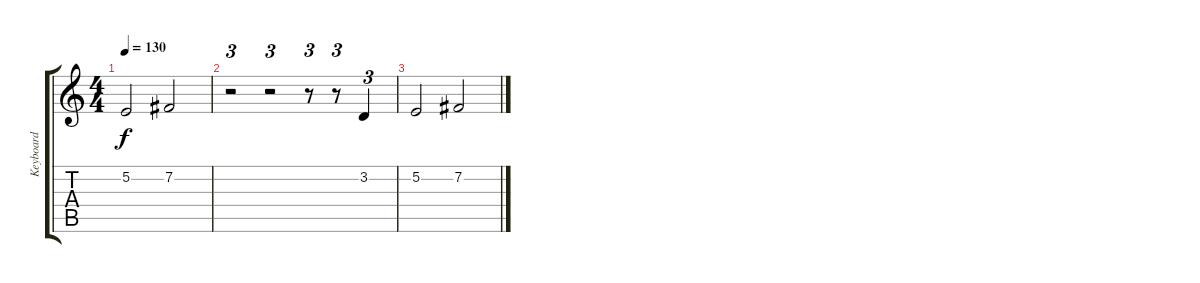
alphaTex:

\track ("Keyboard" "Keyboard") {instrument vibraphone}
\staff {score tabs}
\tuning (E4 B3 G3 D3 A2 E2) {hide}
\ts (4 4)
\tempo 130
\clef g2
\ks c
5.2.2{dy f} 7.2.2 |
r.2{tu (3 2)} r.2{tu (3 2)} r.8{tu (3 2)} r.8{tu (3 2)} 3.2.4{tu (3 2)} |
5.2.2 7.2.2
